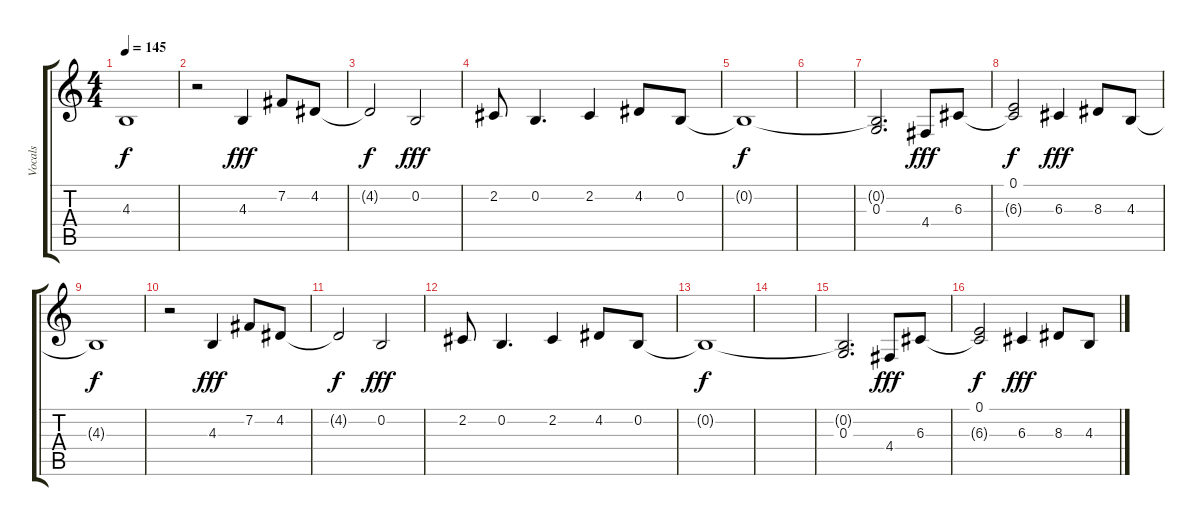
\track ("Vocals" "Vocals") {mute instrument electricpiano1}
\staff {score tabs}
\tuning (E4 B3 G3 D3 A2 E2) {hide}
\ts (4 4)
\tempo 145
\clef g2
\ks c
4.3{t}.1{dy f} |
r.2 4.3.4{dy fff} 7.2.8 4.2.8 |
4.2{t}.2{dy f} 0.2.2{dy fff} |
2.2.8 0.2.4{d} 2.2.4 4.2.8 0.2.8 |
0.2{t}.1{dy f} |
|
(0.2{t} 0.3).2{d} 4.4.8{dy fff} 6.3.8 |
(0.1 6.3{t}).2{dy f} 6.3.4{dy fff} 8.3.8 4.3.8 |
4.3{t}.1{dy f} |
r.2 4.3.4{dy fff} 7.2.8 4.2.8 |
4.2{t}.2{dy f} 0.2.2{dy fff} |
2.2.8 0.2.4{d} 2.2.4 4.2.8 0.2.8 |
0.2{t}.1{dy f} |
|
(0.2{t} 0.3).2{d} 4.4.8{dy fff} 6.3.8 |
(0.1 6.3{t}).2{dy f} 6.3.4{dy fff} 8.3.8 4.3.8
